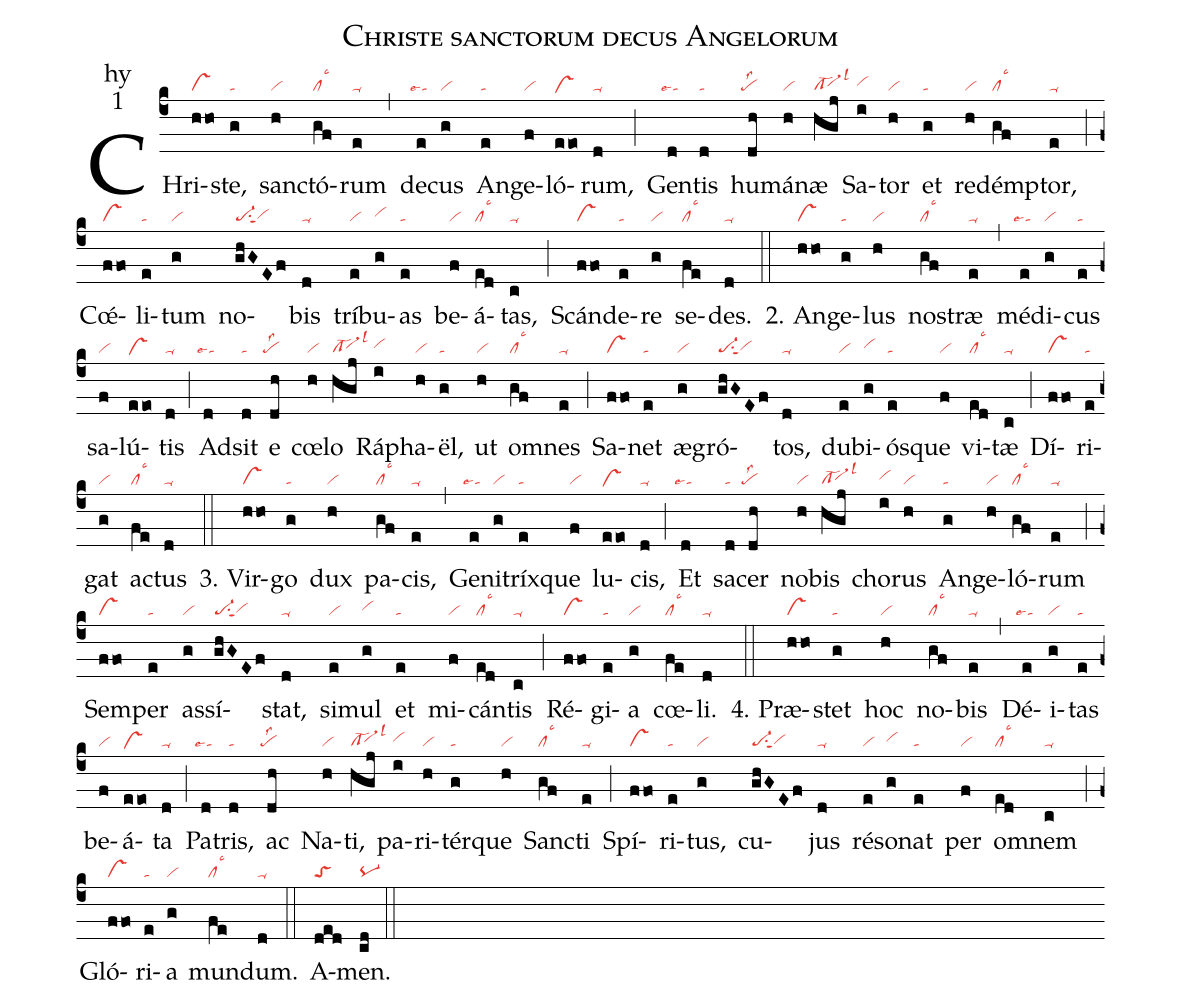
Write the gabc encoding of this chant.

name:Christe sanctorum decus Angelorum;
office-part:hy;
mode:1;
nabc-lines:1;
%%
(c4) CHri(hho|vs)ste,(g|ta) sanc(h|vi)tó(gf|cllsc3)rum(e|ta-) (,) de(e|``talse1)cus(g|vi) An(e|ta)ge(f|vi)ló(eeo|vshe)rum,(d|ta-) (;)
Gen(d|``talse1)tis(d|ta) hu(dh|``pelss2)má(h|vi)næ(hgj|poG-lsl3) Sa(i|vihh)tor(h|vi) et(g|ta) red(h|vi)émp(gf|cllsc3)tor,(e|ta-) (;)
Cœ́(ffo|vs)li(e|ta)tum(g|vi) no(ghGEf|pe-su1sut1vihg)bis(d|ta-) trí(e|vi)bu(g|vihh)as(e|ta) be(f|vi)á(ed|cllsc3)tas,(c|ta-) (;)
Scán(ffo|vs)de(e|ta)re(g|vi) se(fe|cllsc3)des.(d|ta-) (::)

2. An(hho|vs)ge(g|ta)lus(h|vi) no(gf|cllsc3)stræ(e|ta-) (,) mé(e|``talse1)di(g|vi)cus(e|ta) sa(f|vi)lú(eeo|vshe)tis(d|ta-) (;)
Ad(d|``talse1)sit(d|ta) e(dh|``pelss2) cœ(h|vi)lo(hgj|poG-lsl3) Rá(i|vihh)pha(h|vi)ël,(g|ta) ut(h|vi) om(gf|cllsc3)nes(e|ta-) (;)
Sa(ffo|vs)net(e|ta) æ(g|vi)gró(ghGEf|pe-su1sut1vihg)tos,(d|ta-) du(e|vi)bi(g|vihh)ós(e|ta)que(f|vi) vi(ed|cllsc3)tæ(c|ta-) (;)
Dí(ffo|vs)ri(e|ta)gat(g|vi) ac(fe|cllsc3)tus(d|ta-) (::)

3. Vir(hho|vs)go(g|ta) dux(h|vi) pa(gf|cllsc3)cis,(e|ta-) (,) Ge(e|``talse1)ni(g|vi)tríx(e|ta)que(f|vi) lu(eeo|vshe)cis,(d|ta-) (;)
Et(d|``talse1) sa(d|ta)cer(dh|``pelss2) no(h|vi)bis(hgj|poG-lsl3) cho(i|vihh)rus(h|vi) An(g|ta)ge(h|vi)ló(gf|cllsc3)rum(e|ta-) (;)
Sem(ffo|vs)per(e|ta) as(g|vi)sí(ghGEf|pe-su1sut1vihg)stat,(d|ta-) si(e|vi)mul(g|vihh) et(e|ta) mi(f|vi)cán(ed|cllsc3)tis(c|ta-) (;)
Ré(ffo|vs)gi(e|ta)a(g|vi) cœ(fe|cllsc3)li.(d|ta-) (::)

4. Præ(hho|vs)stet(g|ta) hoc(h|vi) no(gf|cllsc3)bis(e|ta-) (,) Dé(e|``talse1)i(g|vi)tas(e|ta) be(f|vi)á(eeo|vshe)ta(d|ta-) (;)
Pa(d|``talse1)tris,(d|ta) ac(dh|``pelss2) Na(h|vi)ti,(hgj|poG-lsl3) pa(i|vihh)ri(h|vi)tér(g|ta)que(h|vi) Sanc(gf|cllsc3)ti(e|ta-) (;)
Spí(ffo|vs)ri(e|ta)tus,(g|vi) cu(ghGEf|pe-su1sut1vihg)jus(d|ta-) ré(e|vi)so(g|vihh)nat(e|ta) per(f|vi) om(ed|cllsc3)nem(c|ta-) (;)
Gló(ffo|vs)ri(e|ta)a(g|vi) mun(fe|cllsc3)dum.(d|ta-) (::)
A(ded|toS)men.(cd|pq-) (::)
